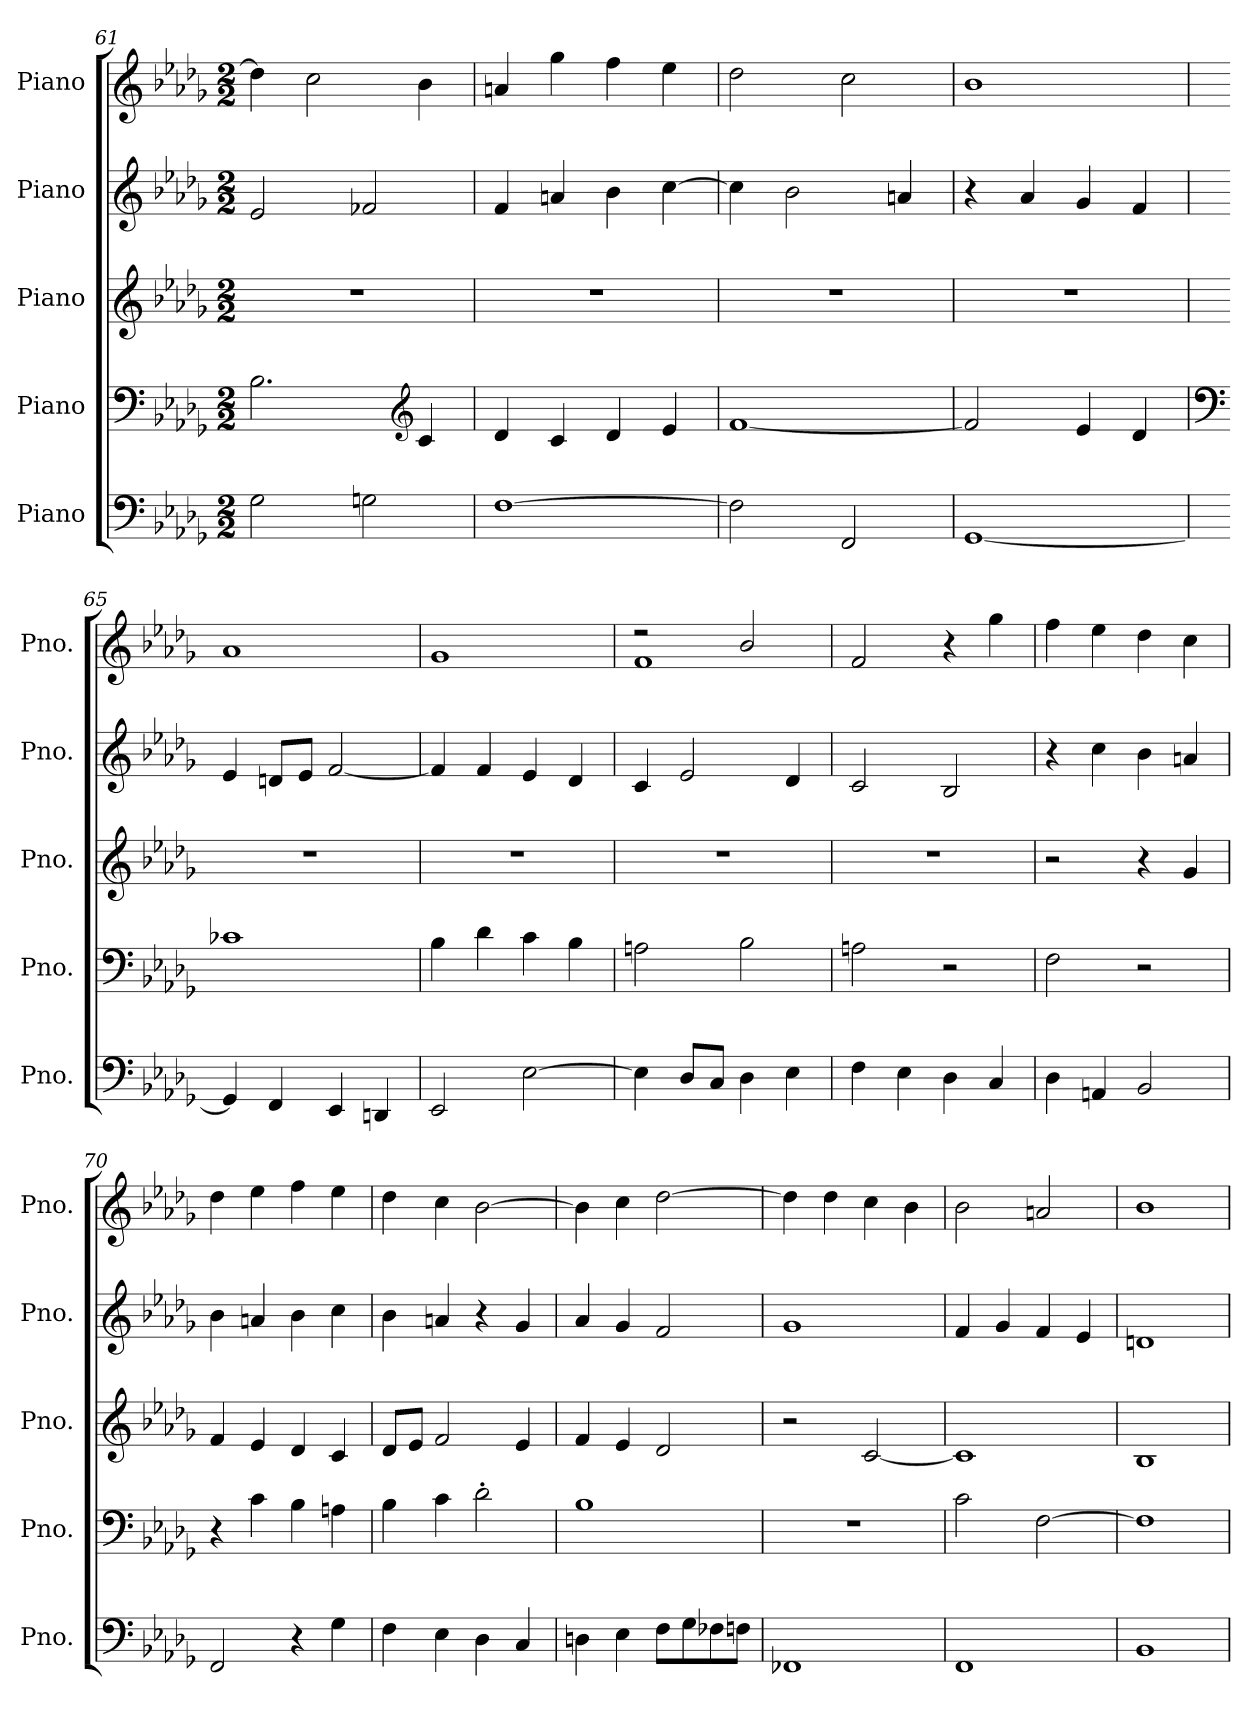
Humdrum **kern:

**kern	**kern	**kern	**kern	**kern
*part5	*part4	*part3	*part2	*part1
*staff5	*staff4	*staff3	*staff2	*staff1
*I"Piano	*I"Piano	*I"Piano	*I"Piano	*I"Piano
*I'Pno.	*I'Pno.	*I'Pno.	*I'Pno.	*I'Pno.
*clefF4	*clefF4	*clefG2	*clefG2	*clefG2
*k[b-e-a-d-g-]	*k[b-e-a-d-g-]	*k[b-e-a-d-g-]	*k[b-e-a-d-g-]	*k[b-e-a-d-g-]
*M2/2	*M2/2	*M2/2	*M2/2	*M2/2
=61	=61	=61	=61	=61
2G-\	2.B-\	1r	2e-/	4dd-\]
.	.	.	.	2cc\
2Gn\	.	.	2f-X/	.
*	*clefG2	*	*	*
.	4c/	.	.	4b-\
=62	=62	=62	=62	=62
[1F	4d-/	1r	4f/	4an/
.	4c/	.	4an/	4gg-\
.	4d-/	.	4b-\	4ff\
.	4e-/	.	[4cc\	4ee-\
=63	=63	=63	=63	=63
2F\]	[1f	1r	4cc\]	2dd-\
.	.	.	2b-\	.
2FF/	.	.	.	2cc\
.	.	.	4an/	.
=64	=64	=64	=64	=64
[1GG-	2f/]	1r	4r	1b-
.	.	.	4a-/	.
.	4e-/	.	4g-/	.
.	4d-/	.	4f/	.
!!LO:LB:g=z
=65	=65	=65	=65	=65
*	*clefF4	*	*	*
4GG-/]	1c-X	1r	4e-/	1a-
4FF/	.	.	8dn/L	.
.	.	.	8e-/J	.
4EE-/	.	.	[2f/	.
4DDn/	.	.	.	.
=66	=66	=66	=66	=66
2EE-/	4B-\	1r	4f/]	1g-
.	4d-\	.	4f/	.
[2E-\	4c\	.	4e-/	.
.	4B-\	.	4d-/	.
=67	=67	=67	=67	=67
*	*	*	*	*^
4E-\]	2An\	1r	4c/	2r	1f
8D-/L	.	.	2e-/	.	.
8C/J	.	.	.	.	.
4D-\	2B-\	.	.	2b-/	.
4E-\	.	.	4d-/	.	.
*	*	*	*	*v	*v
=68	=68	=68	=68	=68
4F\	2An\	1r	2c/	2f/
4E-\	.	.	.	.
4D-\	2r	.	2B-/	4r
4C/	.	.	.	4gg-\
=69	=69	=69	=69	=69
4D-\	2F\	2r	4r	4ff\
4AAn/	.	.	4cc\	4ee-\
2BB-/	2r	4r	4b-\	4dd-\
.	.	4g-/	4an/	4cc\
=70	=70	=70	=70	=70
2FF/	4r	4f/	4b-\	4dd-\
.	4c\	4e-/	4an/	4ee-\
4r	4B-\	4d-/	4b-\	4ff\
4G-\	4An\	4c/	4cc\	4ee-\
!!LO:PB:g=z
=71	=71	=71	=71	=71
4F\	4B-\	8d-/L	4b-\	4dd-\
.	.	8e-/J	.	.
4E-\	4c\	2f/	4an/	4cc\
4D-\	2d-'\	.	4r	[2b-\
4C/	.	4e-/	4g-/	.
=72	=72	=72	=72	=72
4Dn\	1B-	4f/	4a-/	4b-\]
4E-\	.	4e-/	4g-/	4cc\
8F\L	.	2d-/	2f/	[2dd-\
8G-\	.	.	.	.
8F-X\	.	.	.	.
8Fn\J	.	.	.	.
=73	=73	=73	=73	=73
1FF-X	1r	2r	1g-	4dd-\]
.	.	.	.	4dd-\
*	*	*	*	*MM141
.	.	[2c/	.	4cc\
*	*	*	*	*MM139
.	.	.	.	4b-\
=74	=74	=74	=74	=74
*	*	*	*	*MM136
1FF	2c\	1c]	4f/	2b-\
.	.	.	4g-/	.
*	*	*	*	*MM127
.	[2F\	.	4f/	2an/
.	.	.	4e-/	.
=75	=75	=75	=75	=75
*	*	*	*	*MM107
1BB-	1F]	1B-	1dn	1b-
=	=	=	=	=
*-	*-	*-	*-	*-
